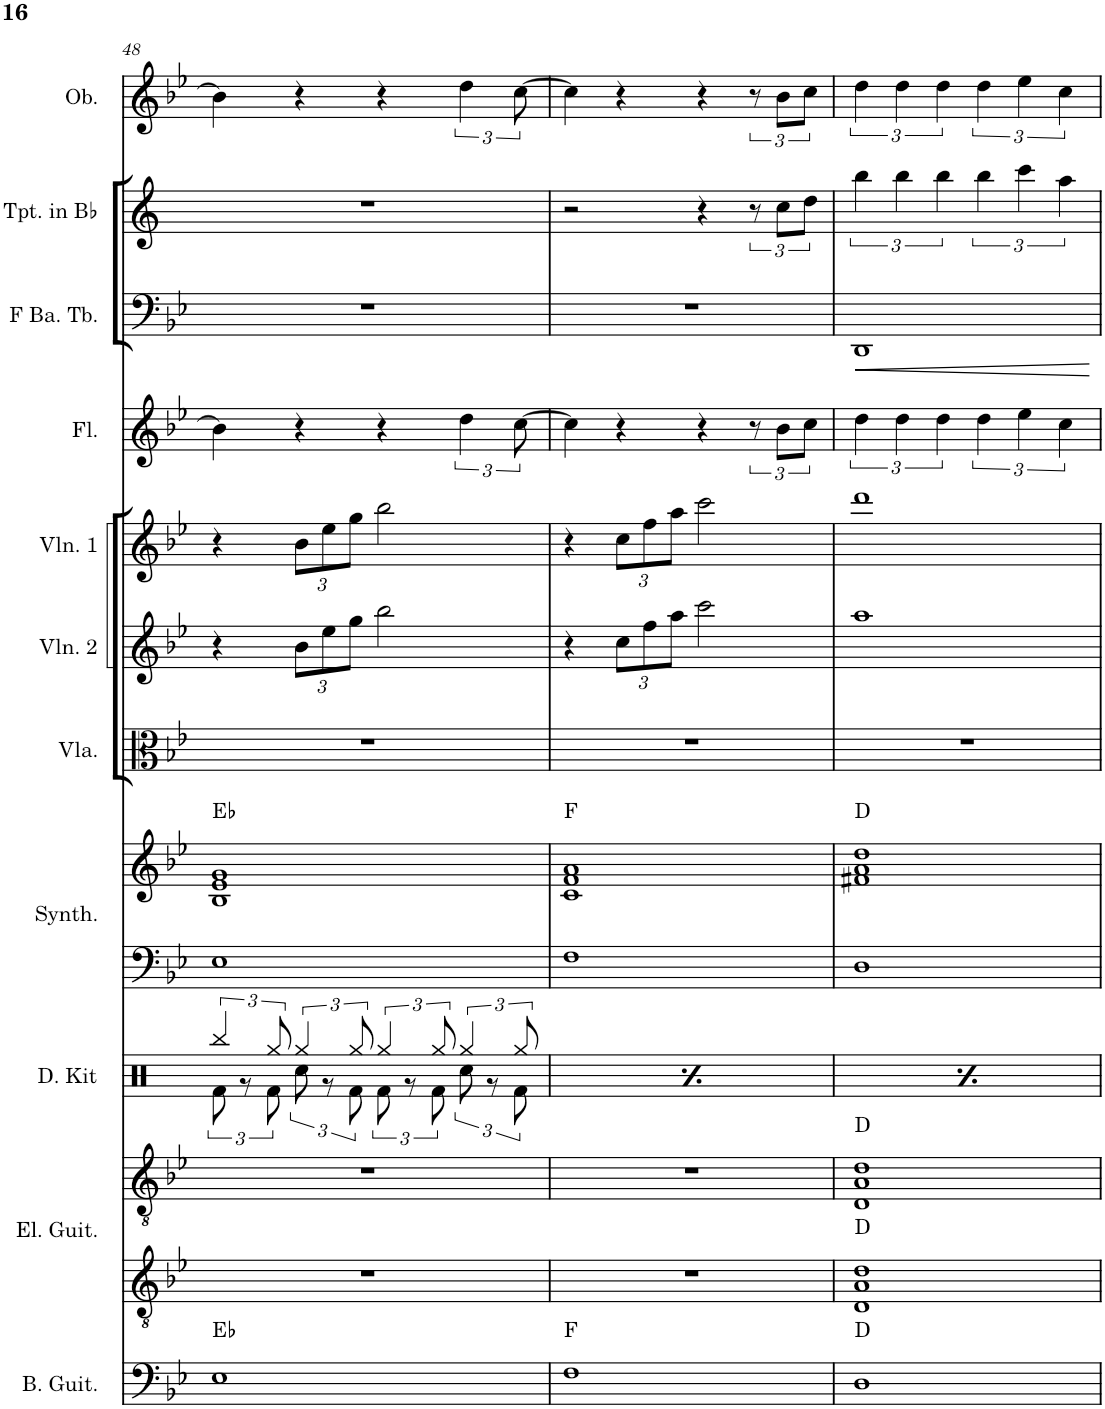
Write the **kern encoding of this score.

**kern	**harte	**kern	**kern	**harte	**kern	**kern	**kern	**harte	**kern	**kern	**kern	**kern	**kern	**dynam	**kern	**kern
*part11	*part11	*part10	*part10	*part10	*part9	*part8	*part8	*part8	*part7	*part6	*part5	*part4	*part3	*part3	*part2	*part1
*staff13	*	*staff12	*staff11	*	*staff10	*staff9	*staff8	*	*staff7	*staff6	*staff5	*staff4	*staff3	*staff3	*staff2	*staff1
*I"Bass Guitar	*	*I"Electric Guitar	*	*	*I"Drum Kit	*I"Choir Synthesizer	*	*	*I"Viola	*I"Violin 2	*I"Violin 1	*I"Flute	*I"F Bass Tuba	*	*I"Trumpet in Bb	*I"Oboe
*I'B. Guit.	*	*I'El. Guit.	*	*	*I'D. Kit	*I'Synth.	*	*	*I'Vla.	*I'Vln. 2	*I'Vln. 1	*I'Fl.	*I'F Ba. Tb.	*	*I'Tpt. in Bb	*I'Ob.
!!LO:PB:g=z
*clefF4	*	*clefGv2	*clefGv2	*	*clefX	*clefF4	*clefG2	*	*clefC3	*clefG2	*clefG2	*clefG2	*clefF4	*	*clefG2	*clefG2
*Trd7c12	*	*	*	*	*	*	*	*	*	*	*	*	*	*	*Trd1c2	*
*k[b-e-]	*	*k[b-e-]	*k[b-e-]	*	*k[]	*k[b-e-]	*k[b-e-]	*	*k[b-e-]	*k[b-e-]	*k[b-e-]	*k[b-e-]	*k[b-e-]	*	*k[]	*k[b-e-]
*M4/4	*	*M4/4	*M4/4	*	*M4/4	*M4/4	*M4/4	*	*M4/4	*M4/4	*M4/4	*M4/4	*M4/4	*	*M4/4	*M4/4
=48	=48	=48	=48	=48	=48	=48	=48	=48	=48	=48	=48	=48	=48	=48	=48	=48
*	*	*	*	*	*^	*	*	*	*	*	*	*	*	*	*	*
1E-	Eb:maj	1r	1r	.	6Rbb/	12Rf\	1E-	1B- 1e- 1g	Eb:maj	1r	4r	4r	4b-\]	1r	.	1r	4b-\]
.	.	.	.	.	.	12r	.	.	.	.	.	.	.	.	.	.	.
.	.	.	.	.	12Rgg/	12Rf\	.	.	.	.	.	.	.	.	.	.	.
*	*	*	*	*	*	*	*	*	*	*	*Xbrackettup	*Xbrackettup	*	*	*	*	*
.	.	.	.	.	6Rgg/	12Rcc\	.	.	.	.	12b-\L	12b-\L	4r	.	.	.	4r
.	.	.	.	.	.	12r	.	.	.	.	12ee-\	12ee-\	.	.	.	.	.
.	.	.	.	.	12Rgg/	12Rf\	.	.	.	.	12gg\J	12gg\J	.	.	.	.	.
.	.	.	.	.	6Rgg/	12Rf\	.	.	.	.	2bb-\	2bb-\	4r	.	.	.	4r
.	.	.	.	.	.	12r	.	.	.	.	.	.	.	.	.	.	.
.	.	.	.	.	12Rgg/	12Rf\	.	.	.	.	.	.	.	.	.	.	.
.	.	.	.	.	6Rgg/	12Rcc\	.	.	.	.	.	.	6dd\	.	.	.	6dd\
.	.	.	.	.	.	12r	.	.	.	.	.	.	.	.	.	.	.
.	.	.	.	.	12Rgg/	12Rf\	.	.	.	.	.	.	[12cc\	.	.	.	[12cc\
=49	=49	=49	=49	=49	=49	=49	=49	=49	=49	=49	=49	=49	=49	=49	=49	=49	=49
1F	F:maj	1r	1r	.	6Rbb/	12Rf\	1F	1c 1f 1a	F:maj	1r	4r	4r	4cc\]	1r	.	2r	4cc\]
.	.	.	.	.	.	12r	.	.	.	.	.	.	.	.	.	.	.
.	.	.	.	.	12Rgg/	12Rf\	.	.	.	.	.	.	.	.	.	.	.
.	.	.	.	.	6Rgg/	12Rcc\	.	.	.	.	12cc\L	12cc\L	4r	.	.	.	4r
.	.	.	.	.	.	12r	.	.	.	.	12ff\	12ff\	.	.	.	.	.
.	.	.	.	.	12Rgg/	12Rf\	.	.	.	.	12aa\J	12aa\J	.	.	.	.	.
.	.	.	.	.	6Rgg/	12Rf\	.	.	.	.	2ccc\	2ccc\	4r	.	.	4r	4r
.	.	.	.	.	.	12r	.	.	.	.	.	.	.	.	.	.	.
.	.	.	.	.	12Rgg/	12Rf\	.	.	.	.	.	.	.	.	.	.	.
.	.	.	.	.	6Rgg/	12Rcc\	.	.	.	.	.	.	12r	.	.	12r	12r
.	.	.	.	.	.	12r	.	.	.	.	.	.	12b-\L	.	.	12cc\L	12b-\L
.	.	.	.	.	12Rgg/	12Rf\	.	.	.	.	.	.	12cc\J	.	.	12dd\J	12cc\J
=50	=50	=50	=50	=50	=50	=50	=50	=50	=50	=50	=50	=50	=50	=50	=50	=50	=50
!	!	!	!	!	!	!	!	!	!	!	!	!	!	!	!LO:HP:b	!	!
1D	D:maj	1D 1A 1d	1D 1A 1d	D:maj D:maj	6Rbb/	12Rf\	1D	1f#X 1a 1dd	D:maj	1r	1aa	1ddd	6dd\	1DD	<	6bb\	6dd\
.	.	.	.	.	.	12r	.	.	.	.	.	.	.	.	.	.	.
.	.	.	.	.	12Rgg/	12Rf\	.	.	.	.	.	.	6dd\	.	.	6bb\	6dd\
.	.	.	.	.	6Rgg/	12Rcc\	.	.	.	.	.	.	.	.	.	.	.
.	.	.	.	.	.	12r	.	.	.	.	.	.	6dd\	.	.	6bb\	6dd\
.	.	.	.	.	12Rgg/	12Rf\	.	.	.	.	.	.	.	.	.	.	.
.	.	.	.	.	6Rgg/	12Rf\	.	.	.	.	.	.	6dd\	.	.	6bb\	6dd\
.	.	.	.	.	.	12r	.	.	.	.	.	.	.	.	.	.	.
.	.	.	.	.	12Rgg/	12Rf\	.	.	.	.	.	.	6ee-\	.	.	6ccc\	6ee-\
.	.	.	.	.	6Rgg/	12Rcc\	.	.	.	.	.	.	.	.	.	.	.
.	.	.	.	.	.	12r	.	.	.	.	.	.	6cc\	.	.	6aa\	6cc\
.	.	.	.	.	12Rgg/	12Rf\	.	.	.	.	.	.	.	.	.	.	.
*	*	*	*	*	*v	*v	*	*	*	*	*	*	*	*	*	*	*
.	.	.	.	.	.	.	.	.	.	.	.	.	.	[	.	.
=	=	=	=	=	=	=	=	=	=	=	=	=	=	=	=	=
*-	*-	*-	*-	*-	*-	*-	*-	*-	*-	*-	*-	*-	*-	*-	*-	*-
